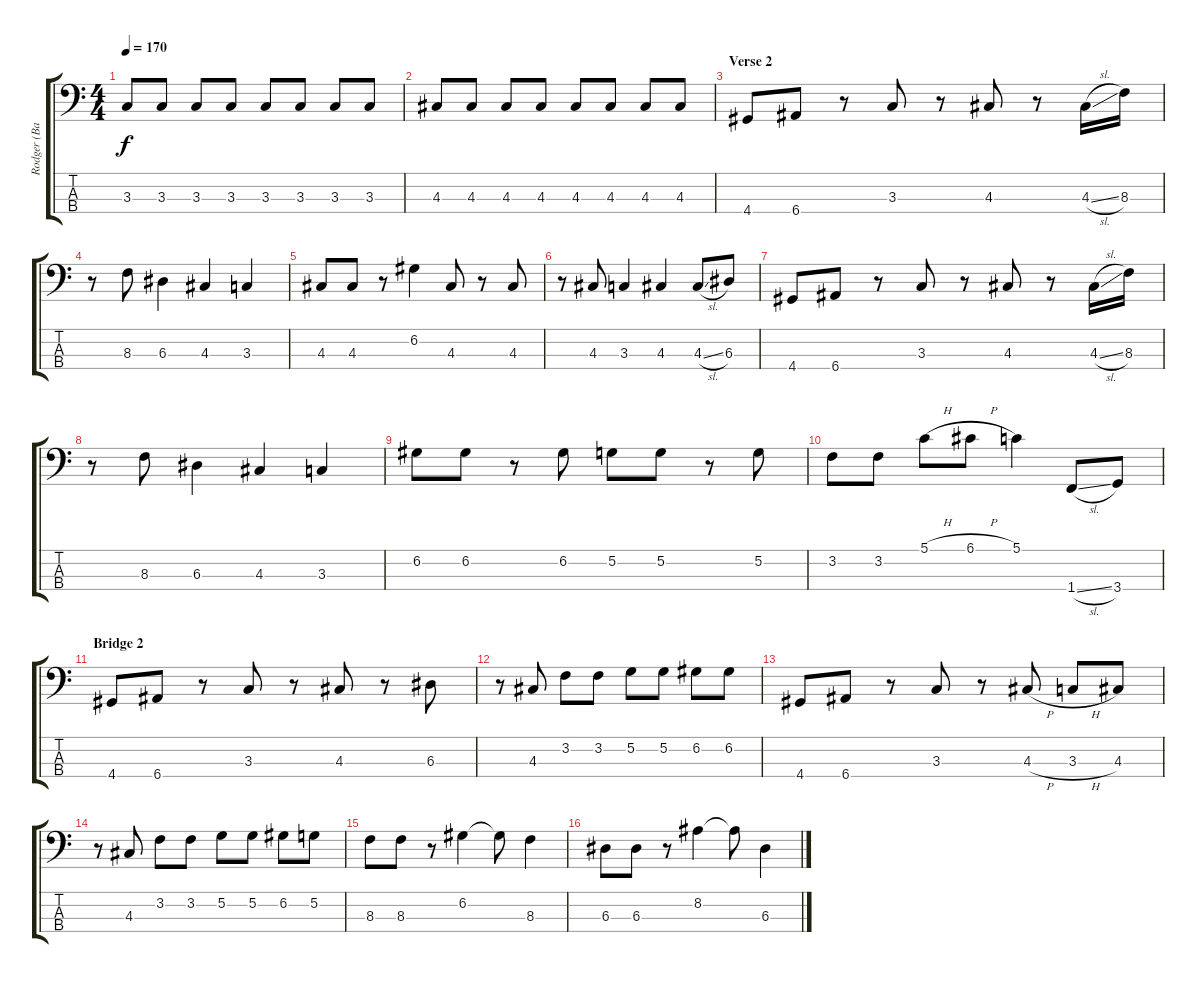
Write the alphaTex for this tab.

\track ("Rodger (Bass)" "Rodger (Ba") {instrument electricbasspick}
\staff {score tabs}
\tuning (G2 D2 A1 E1) {hide}
\ts (4 4)
\tempo 170
\clef f4
\ks c
3.3.8{dy f} 3.3.8 3.3.8 3.3.8 3.3.8 3.3.8 3.3.8 3.3.8 |
4.3.8 4.3.8 4.3.8 4.3.8 4.3.8 4.3.8 4.3.8 4.3.8 |
\section ("" "Verse 2")
4.4.8 6.4.8 r.8 3.3.8 r.8 4.3.8 r.8 4.3{sl}.16 8.3.16 |
r.8 8.3.8 6.3.4 4.3.4 3.3.4 |
4.3.8 4.3.8 r.8 6.2.4 4.3.8 r.8 4.3.8 |
r.8 4.3.8 3.3.4 4.3.4 4.3{sl}.8 6.3.8 |
4.4.8 6.4.8 r.8 3.3.8 r.8 4.3.8 r.8 4.3{sl}.16 8.3.16 |
r.8 8.3.8 6.3.4 4.3.4 3.3.4 |
6.2.8 6.2.8 r.8 6.2.8 5.2.8 5.2.8 r.8 5.2.8 |
3.2.8 3.2.8 5.1{h}.8 6.1{h}.8 5.1.4 1.4{sl}.8 3.4.8 |
\section ("" "Bridge 2")
4.4.8 6.4.8 r.8 3.3.8 r.8 4.3.8 r.8 6.3.8 |
r.8 4.3.8 3.2.8 3.2.8 5.2.8 5.2.8 6.2.8 6.2.8 |
4.4.8 6.4.8 r.8 3.3.8 r.8 4.3{h}.8 3.3{h}.8 4.3.8 |
r.8 4.3.8 3.2.8 3.2.8 5.2.8 5.2.8 6.2.8 5.2.8 |
8.3.8 8.3.8 r.8 6.2.4 6.2{t}.8 8.3.4 |
6.3.8 6.3.8 r.8 8.2.4 8.2{t}.8 6.3.4
